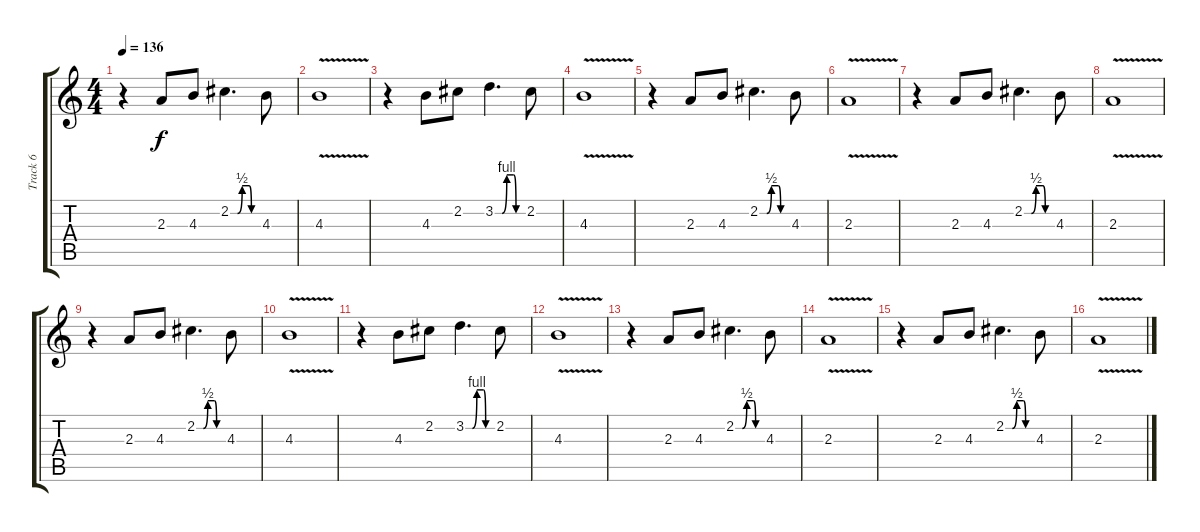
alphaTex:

\track ("Track 6" "Track 6") {instrument distortionguitar}
\staff {score tabs}
\tuning (E4 B3 G3 D3 A2 E2) {hide}
\ts (4 4)
\tempo 136
\clef g2
\ks c
r.4{dy f} 2.3.8 4.3.8 2.2{be (custom 0 0 15 0 25 2 40 2 45 0 60 0)}.4{d} 4.3.8 |
4.3{v}.1 |
r.4 4.3.8 2.2.8 3.2{be (custom 0 0 15 0 25 4 40 4 45 0 60 0)}.4{d} 2.2.8 |
4.3{v}.1 |
r.4 2.3.8 4.3.8 2.2{be (custom 0 0 15 0 25 2 40 2 45 0 60 0)}.4{d} 4.3.8 |
2.3{v}.1 |
r.4 2.3.8 4.3.8 2.2{be (custom 0 0 15 0 25 2 40 2 45 0 60 0)}.4{d} 4.3.8 |
2.3{v}.1 |
r.4 2.3.8 4.3.8 2.2{be (custom 0 0 15 0 25 2 40 2 45 0 60 0)}.4{d} 4.3.8 |
4.3{v}.1 |
r.4 4.3.8 2.2.8 3.2{be (custom 0 0 15 0 25 4 40 4 45 0 60 0)}.4{d} 2.2.8 |
4.3{v}.1 |
r.4 2.3.8 4.3.8 2.2{be (custom 0 0 15 0 25 2 40 2 45 0 60 0)}.4{d} 4.3.8 |
2.3{v}.1 |
r.4 2.3.8 4.3.8 2.2{be (custom 0 0 15 0 25 2 40 2 45 0 60 0)}.4{d} 4.3.8 |
2.3{v}.1
